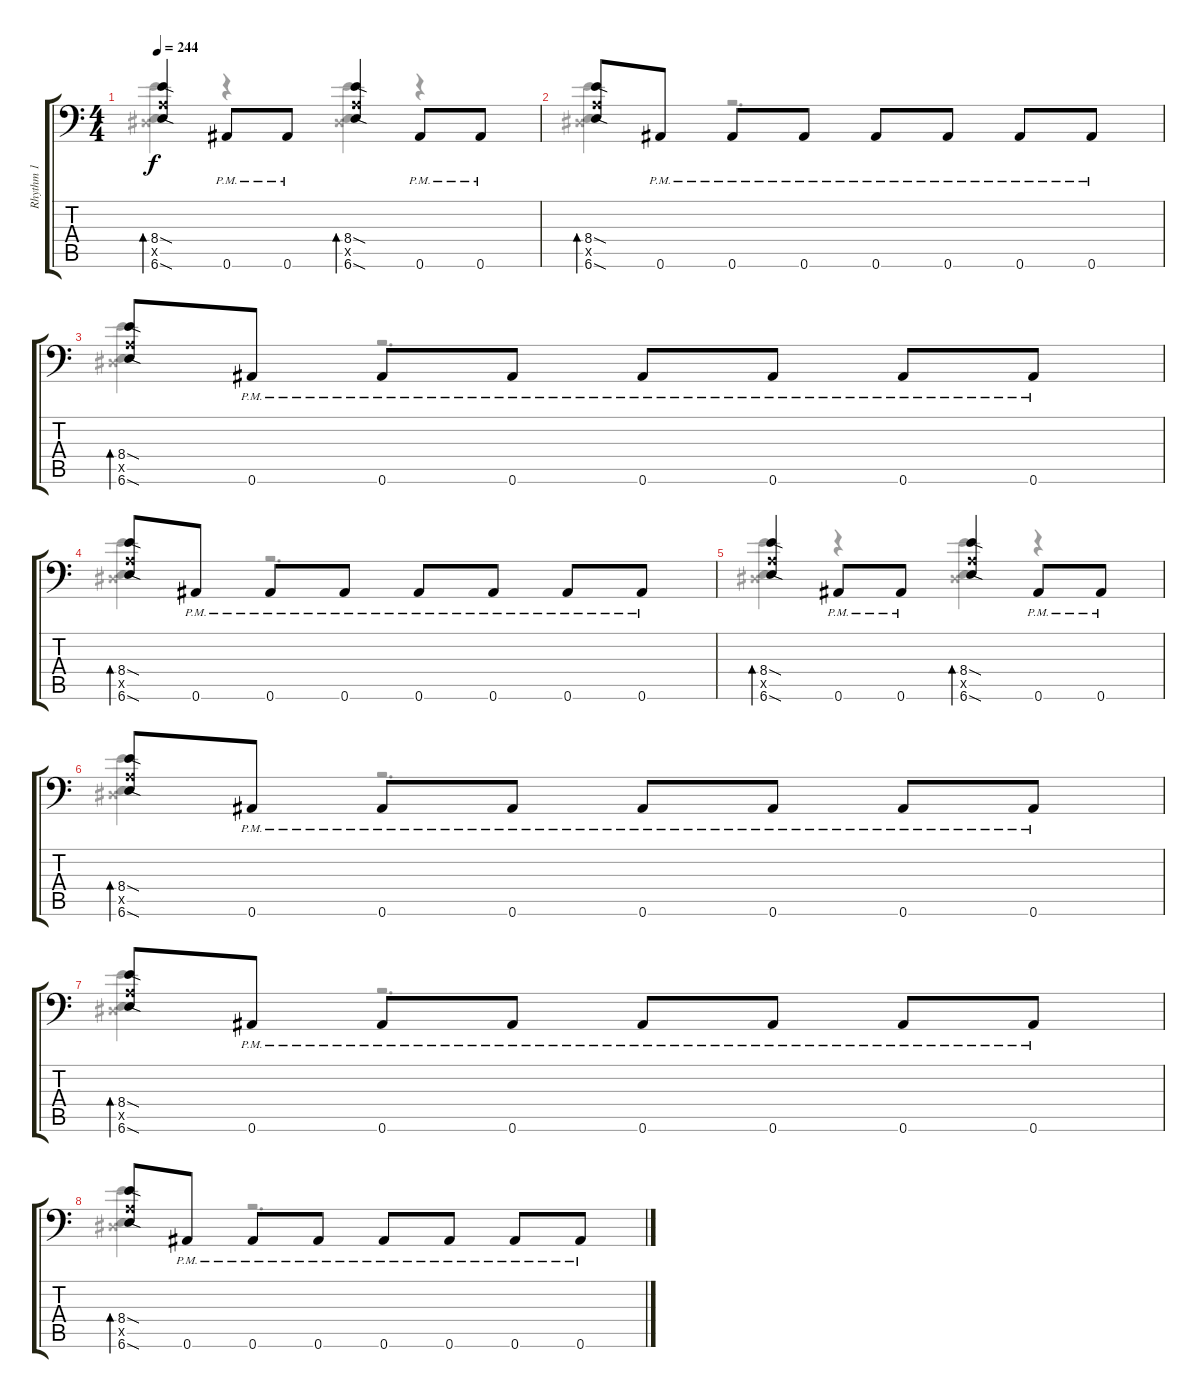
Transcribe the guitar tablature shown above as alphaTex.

\track ("Rhythm 1" "Rhythm 1") {instrument distortionguitar}
\staff {score tabs}
\tuning (Bb3 F3 Db3 Ab2 Eb2 Bb1) {hide}
\voice
\ts (4 4)
\tempo 244
\clef f4
\ks c
(8.4{sod} 6.5{x} 6.6{sod}).4{bd 60 dy f} 0.6{pm}.8 0.6{pm}.8 (8.4{sod} 6.5{x} 6.6{sod}).4{bd 60} 0.6{pm}.8 0.6{pm}.8 |
(8.4{sod} 6.5{x} 6.6{sod}).8{bd 60} 0.6{pm}.8 0.6{pm}.8 0.6{pm}.8 0.6{pm}.8 0.6{pm}.8 0.6{pm}.8 0.6{pm}.8 |
(8.4{sod} 6.5{x} 6.6{sod}).8{bd 60} 0.6{pm}.8 0.6{pm}.8 0.6{pm}.8 0.6{pm}.8 0.6{pm}.8 0.6{pm}.8 0.6{pm}.8 |
(8.4{sod} 6.5{x} 6.6{sod}).8{bd 60} 0.6{pm}.8 0.6{pm}.8 0.6{pm}.8 0.6{pm}.8 0.6{pm}.8 0.6{pm}.8 0.6{pm}.8 |
(8.4{sod} 6.5{x} 6.6{sod}).4{bd 60} 0.6{pm}.8 0.6{pm}.8 (8.4{sod} 6.5{x} 6.6{sod}).4{bd 60} 0.6{pm}.8 0.6{pm}.8 |
(8.4{sod} 6.5{x} 6.6{sod}).8{bd 60} 0.6{pm}.8 0.6{pm}.8 0.6{pm}.8 0.6{pm}.8 0.6{pm}.8 0.6{pm}.8 0.6{pm}.8 |
(8.4{sod} 6.5{x} 6.6{sod}).8{bd 60} 0.6{pm}.8 0.6{pm}.8 0.6{pm}.8 0.6{pm}.8 0.6{pm}.8 0.6{pm}.8 0.6{pm}.8 |
(8.4{sod} 6.5{x} 6.6{sod}).8{bd 60} 0.6{pm}.8 0.6{pm}.8 0.6{pm}.8 0.6{pm}.8 0.6{pm}.8 0.6{pm}.8 0.6{pm}.8
\voice
\clef f4
\ottava regular
\simile none
\ks c
(8.4{sod} 0.5{x} 6.6{sod}).4{bd 60 dy f} r.4 (8.4{sod} 0.5{x} 6.6{sod}).4{bd 60} r.4 |
(8.4{sod} 0.5{x} 6.6{sod}).4{bd 60} r.2{d} |
(8.4{sod} 0.5{x} 6.6{sod}).4{bd 60} r.2{d} |
(8.4{sod} 0.5{x} 6.6{sod}).4{bd 60} r.2{d} |
(8.4{sod} 0.5{x} 6.6{sod}).4{bd 60} r.4 (8.4{sod} 0.5{x} 6.6{sod}).4{bd 60} r.4 |
(8.4{sod} 0.5{x} 6.6{sod}).4{bd 60} r.2{d} |
(8.4{sod} 0.5{x} 6.6{sod}).4{bd 60} r.2{d} |
(8.4{sod} 0.5{x} 6.6{sod}).4{bd 60} r.2{d}
